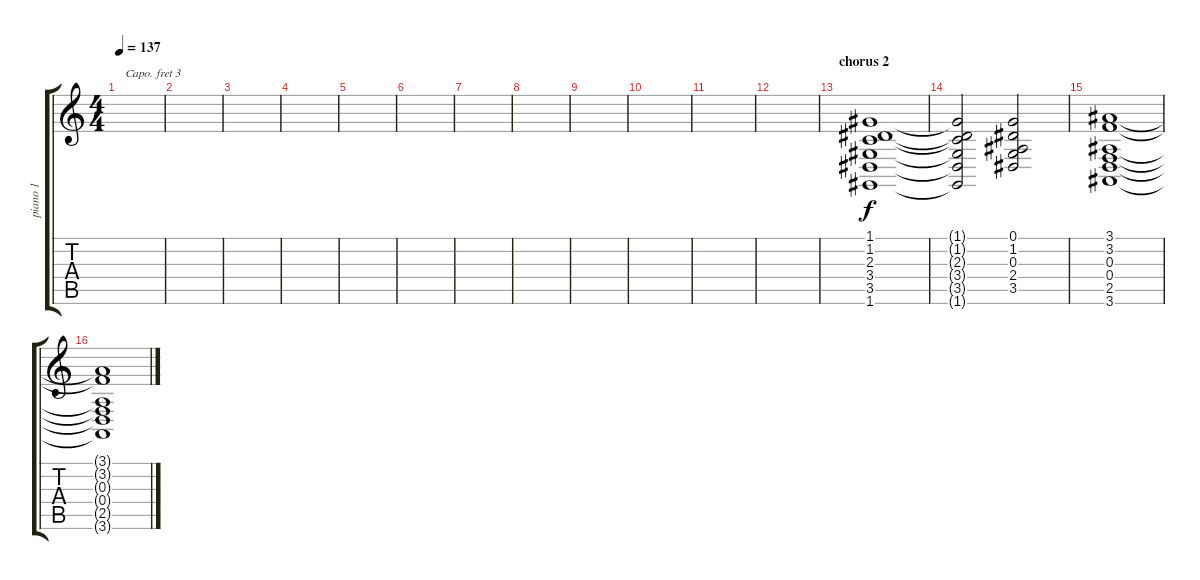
\track ("piano 1" "piano 1") {instrument brightacousticpiano}
\staff {score tabs}
\capo 3
\tuning (E4 B3 G3 D3 A2 E2) {hide}
\ts (4 4)
\tempo 137
\clef g2
\ks c
|
|
|
|
|
|
|
|
|
|
|
|
\section ("" "chorus 2")
(1.1 1.2 2.3 3.4 3.5 1.6).1{volume 11} |
(1.1{t} 1.2{t} 2.3{t} 3.4{t} 3.5{t} 1.6{t}).2 (0.1 1.2 0.3 2.4 3.5).2 |
(3.1 3.2 0.3 0.4 2.5 3.6).1 |
(3.1{t} 3.2{t} 0.3{t} 0.4{t} 2.5{t} 3.6{t}).1
